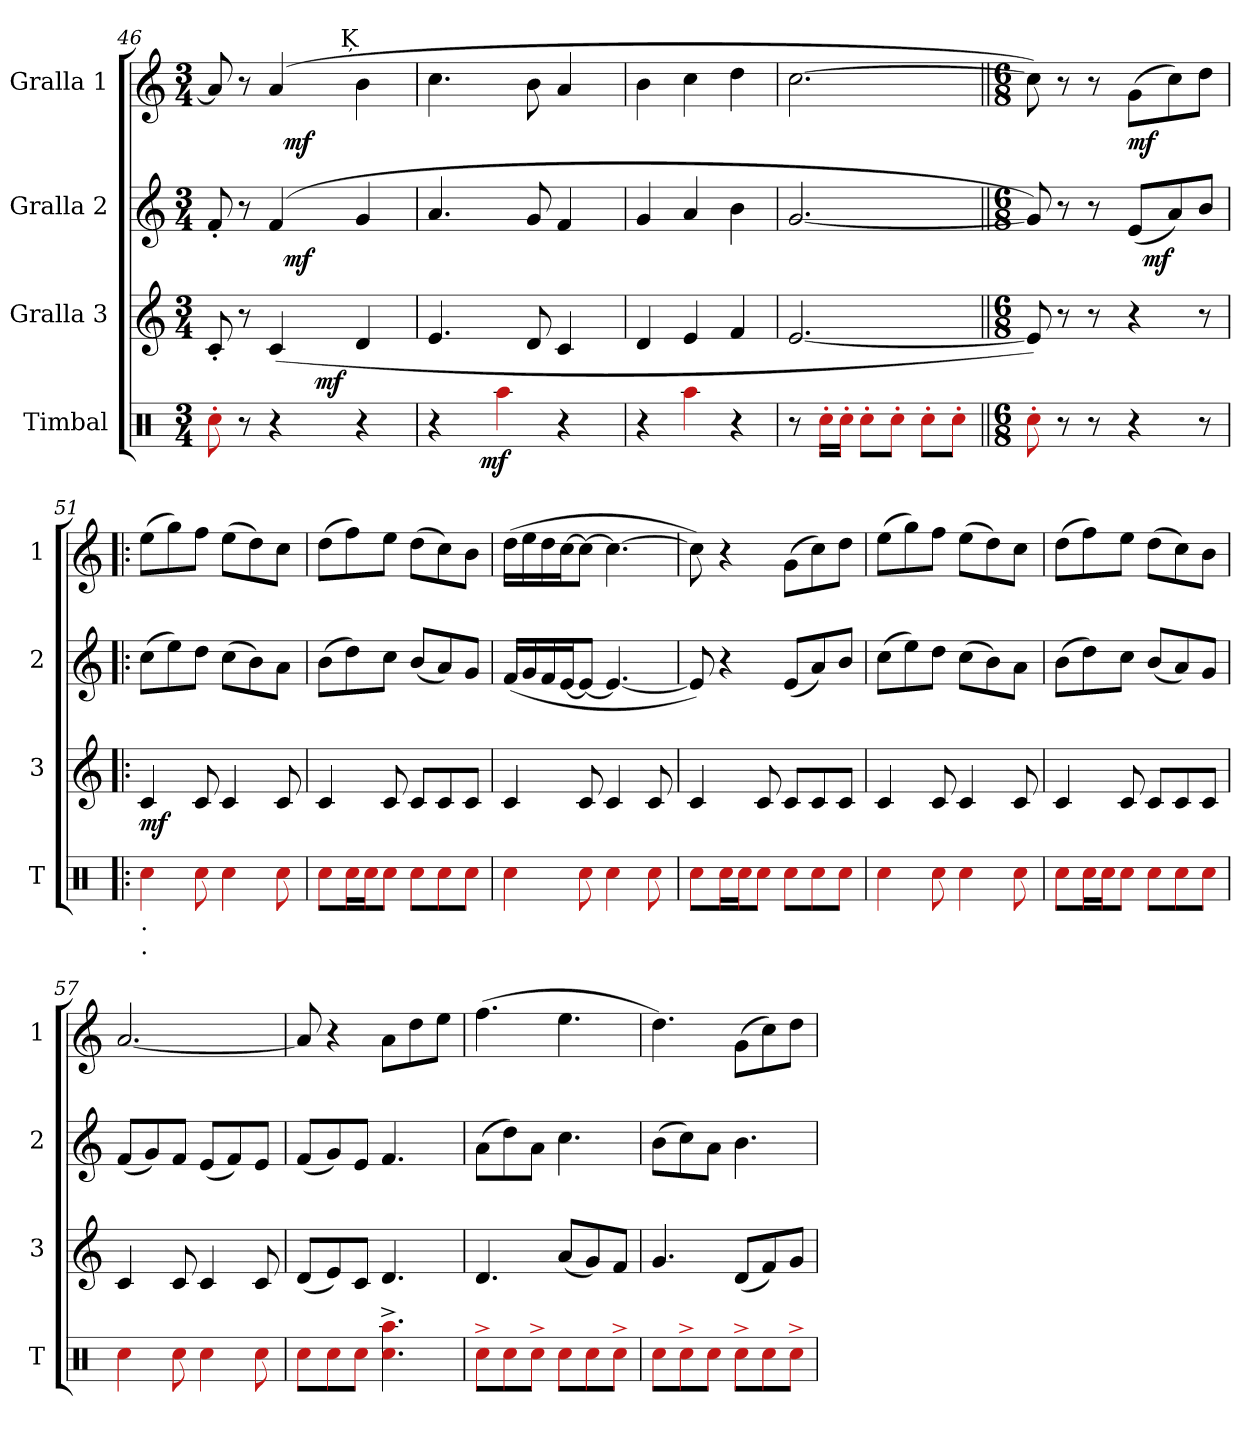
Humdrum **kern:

**kern	**dynam	**kern	**dynam	**kern	**dynam	**kern	**dynam
*part4	*part4	*part3	*part3	*part2	*part2	*part1	*part1
*staff4	*staff4	*staff3	*staff3	*staff2	*staff2	*staff1	*staff1
*I"Timbal	*	*I"Gralla 3	*	*I"Gralla 2	*	*I"Gralla 1	*
*I'T	*	*I'3	*	*I'2	*	*I'1	*
*clefX	*	*clefG2	*	*clefG2	*	*clefG2	*
*k[]	*	*k[]	*	*k[]	*	*k[]	*
*M3/4	*	*M3/4	*	*M3/4	*	*M3/4	*
=46	=46	=46	=46	=46	=46	=46	=46
*	*	*^	*	*^	*	*^	*
*	*	*	*	*	*	*	*	*	*^	*
8cc'\	.	8c'/	4.ryy	.	8f'/	6..ryy	.	8a/]	6..ryy	3ryy	.
8r	.	8r	.	.	8r	.	.	8r	.	.	.
4r	.	(<4c/	.	.	(>4f/	.	.	(>4a/	.	.	.
!	!	!	!	!	!	!	!LO:DY:b	!	!	!	!LO:DY:b
.	.	.	.	.	.	3ryy	mf	.	3ryy	.	mf
.	.	.	.	.	.	.	.	.	.	12.ryy	.
!	!	!	!	!LO:DY:b	!	!	!	!	!	!	!
.	.	.	4.ryy	mf	.	.	.	.	.	.	.
!	!	!	!	!	!	!	!	!	!	!LO:TX:a:t=Ķ	!
.	.	.	.	.	.	.	.	.	.	6..ryy	.
4r	.	4d/	.	.	4g/	.	.	4b\	.	.	.
.	.	.	.	.	.	12.ryy	.	.	12.ryy	.	.
*	*	*v	*v	*	*	*	*	*v	*v	*v	*
*	*	*	*	*v	*v	*	*	*
=47	=47	=47	=47	=47	=47	=47	=47
*^	*	*	*	*	*	*	*
4r	6ryy	.	4.e/	.	4.a/	.	4.cc\	.
.	24ryy	.	.	.	.	.	.	.
!	!	!LO:DY:b	!	!	!	!	!	!
.	3ryy	mf	.	.	.	.	.	.
4aa\	.	.	.	.	.	.	.	.
.	.	.	8d/	.	8g/	.	8b\	.
4r	.	.	4c/	.	4f/	.	4a/	.
.	6ryy	.	.	.	.	.	.	.
.	24ryy	.	.	.	.	.	.	.
*v	*v	*	*	*	*	*	*	*
=48	=48	=48	=48	=48	=48	=48	=48
4r	.	4d/	.	4g/	.	4b\	.
4aa\	.	4e/	.	4a/	.	4cc\	.
4r	.	4f/	.	4b\	.	4dd\	.
=49	=49	=49	=49	=49	=49	=49	=49
8r	.	[2.e/	.	[2.g/	.	[2.cc\	.
16cc'\LL	.	.	.	.	.	.	.
16cc'\JJ	.	.	.	.	.	.	.
8cc'\L	.	.	.	.	.	.	.
8cc'\J	.	.	.	.	.	.	.
8cc'\L	.	.	.	.	.	.	.
8cc'\J	.	.	.	.	.	.	.
=50||	=50||	=50||	=50||	=50||	=50||	=50||	=50||
*M6/8	*	*M6/8	*	*M6/8	*	*M6/8	*
*	*	*	*	*^	*	*	*
8cc'\	.	8e/])	.	8g/])	3ryy	.	8cc\])	.
8r	.	8r	.	8r	.	.	8r	.
8r	.	8r	.	8r	.	.	8r	.
.	.	.	.	.	12ryy	.	.	.
!	!	!	!	!	!	!	!	!LO:DY:b
4r	.	4r	.	(<8e/L	.	.	(>8g\L	mf
!	!	!	!	!	!	!LO:DY:b	!	!
.	.	.	.	.	3ryy	mf	.	.
.	.	.	.	8a/)	.	.	8cc\)	.
8r	.	8r	.	8b/J	.	.	8dd\J	.
!!LO:PB:g=z
=51!|:	=51!|:	=51!|:	=51!|:	=51!|:	=51!|:	=51!|:	=51!|:	=51!|:
!LO:TX:b:t=.	!	!	!	!	!	!	!	!
!LO:TX:b:t=.	!	!	!	!	!	!	!	!
!	!	!	!LO:DY:b	!	!	!	!	!
*	*	*	*	*v	*v	*	*	*
4cc\	.	4c/	mf	(>8cc\L	.	(>8ee\L	.
.	.	.	.	8ee\)	.	8gg\)	.
8cc\	.	8c/	.	8dd\J	.	8ff\J	.
4cc\	.	4c/	.	(>8cc\L	.	(>8ee\L	.
.	.	.	.	8b\)	.	8dd\)	.
8cc\	.	8c/	.	8a\J	.	8cc\J	.
=52	=52	=52	=52	=52	=52	=52	=52
8cc\L	.	4c/	.	(>8b\L	.	(>8dd\L	.
16cc\L	.	.	.	8dd\)	.	8ff\)	.
16cc\J	.	.	.	.	.	.	.
8cc\J	.	8c/	.	8cc\J	.	8ee\J	.
8cc\L	.	8c/L	.	(<8b/L	.	(>8dd\L	.
8cc\	.	8c/	.	8a/)	.	8cc\)	.
8cc\J	.	8c/J	.	8g/J	.	8b\J	.
=53	=53	=53	=53	=53	=53	=53	=53
4cc\	.	4c/	.	(<16f/LL	.	(>16dd\LL	.
.	.	.	.	16g/	.	16ee\	.
.	.	.	.	16f/	.	16dd\	.
.	.	.	.	[16e/J	.	[16cc\J	.
8cc\	.	8c/	.	8e/J_	.	8cc\J_	.
4cc\	.	4c/	.	4.e/_	.	4.cc\_	.
8cc\	.	8c/	.	.	.	.	.
=54	=54	=54	=54	=54	=54	=54	=54
8cc\L	.	4c/	.	8e/])	.	8cc\])	.
16cc\L	.	.	.	4r	.	4r	.
16cc\J	.	.	.	.	.	.	.
8cc\J	.	8c/	.	.	.	.	.
8cc\L	.	8c/L	.	(<8e/L	.	(>8g\L	.
8cc\	.	8c/	.	8a/)	.	8cc\)	.
8cc\J	.	8c/J	.	8b/J	.	8dd\J	.
=55	=55	=55	=55	=55	=55	=55	=55
4cc\	.	4c/	.	(>8cc\L	.	(>8ee\L	.
.	.	.	.	8ee\)	.	8gg\)	.
8cc\	.	8c/	.	8dd\J	.	8ff\J	.
4cc\	.	4c/	.	(>8cc\L	.	(>8ee\L	.
.	.	.	.	8b\)	.	8dd\)	.
8cc\	.	8c/	.	8a\J	.	8cc\J	.
!!LO:LB:g=z
=56	=56	=56	=56	=56	=56	=56	=56
8cc\L	.	4c/	.	(>8b\L	.	(>8dd\L	.
16cc\L	.	.	.	8dd\)	.	8ff\)	.
16cc\J	.	.	.	.	.	.	.
8cc\J	.	8c/	.	8cc\J	.	8ee\J	.
8cc\L	.	8c/L	.	(<8b/L	.	(>8dd\L	.
8cc\	.	8c/	.	8a/)	.	8cc\)	.
8cc\J	.	8c/J	.	8g/J	.	8b\J	.
=57	=57	=57	=57	=57	=57	=57	=57
4cc\	.	4c/	.	(<8f/L	.	[2.a/	.
.	.	.	.	8g/)	.	.	.
8cc\	.	8c/	.	8f/J	.	.	.
4cc\	.	4c/	.	(<8e/L	.	.	.
.	.	.	.	8f/)	.	.	.
8cc\	.	8c/	.	8e/J	.	.	.
=58	=58	=58	=58	=58	=58	=58	=58
8cc\L	.	(<8d/L	.	(<8f/L	.	8a/]	.
8cc\	.	8e/)	.	8g/)	.	4r	.
8cc\J	.	8c/J	.	8e/J	.	.	.
4.cc\^ 4.aa\^	.	4.d/	.	4.f/	.	8a\L	.
.	.	.	.	.	.	8dd\	.
.	.	.	.	.	.	8ee\J	.
=59	=59	=59	=59	=59	=59	=59	=59
8cc^\L	.	4.d/	.	(>8a\L	.	(>4.ff\	.
8cc\	.	.	.	8dd\)	.	.	.
8cc^\J	.	.	.	8a\J	.	.	.
8cc\L	.	(<8a/L	.	4.cc\	.	4.ee\	.
8cc\	.	8g/)	.	.	.	.	.
8cc^\J	.	8f/J	.	.	.	.	.
=60	=60	=60	=60	=60	=60	=60	=60
8cc\L	.	4.g/	.	(>8b\L	.	4.dd\)	.
8cc^\	.	.	.	8cc\)	.	.	.
8cc\J	.	.	.	8a\J	.	.	.
8cc^\L	.	(<8d/L	.	4.b\	.	(>8g\L	.
8cc\	.	8f/)	.	.	.	8cc\)	.
8cc^\J	.	8g/J	.	.	.	8dd\J	.
=	=	=	=	=	=	=	=
*-	*-	*-	*-	*-	*-	*-	*-
